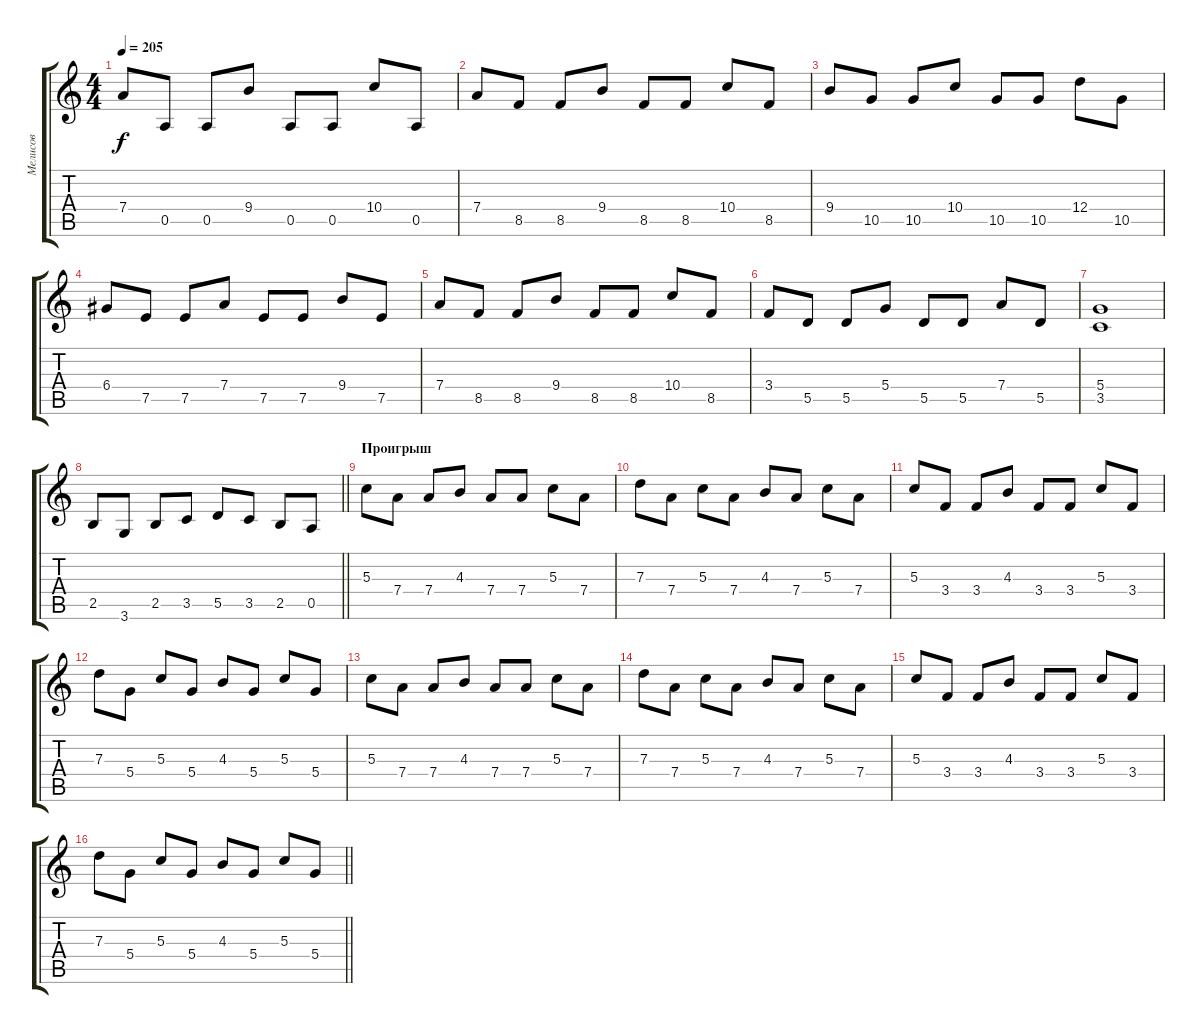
\track ("Мелисов" "Мелисов") {instrument overdrivenguitar}
\staff {score tabs}
\tuning (E4 B3 G3 D3 A2 E2) {hide}
\ts (4 4)
\tempo 205
\clef g2
\ks c
7.4.8{dy f} 0.5.8 0.5.8 9.4.8 0.5.8 0.5.8 10.4.8 0.5.8 |
7.4.8 8.5.8 8.5.8 9.4.8 8.5.8 8.5.8 10.4.8 8.5.8 |
9.4.8 10.5.8 10.5.8 10.4.8 10.5.8 10.5.8 12.4.8 10.5.8 |
6.4.8 7.5.8 7.5.8 7.4.8 7.5.8 7.5.8 9.4.8 7.5.8 |
7.4.8 8.5.8 8.5.8 9.4.8 8.5.8 8.5.8 10.4.8 8.5.8 |
3.4.8 5.5.8 5.5.8 5.4.8 5.5.8 5.5.8 7.4.8 5.5.8 |
(5.4 3.5).1 |
\barLineRight lightlight
2.5.8 3.6.8 2.5.8 3.5.8 5.5.8 3.5.8 2.5.8 0.5.8 |
\section ("" "Проигрыш")
5.3.8 7.4.8 7.4.8 4.3.8 7.4.8 7.4.8 5.3.8 7.4.8 |
7.3.8 7.4.8 5.3.8 7.4.8 4.3.8 7.4.8 5.3.8 7.4.8 |
5.3.8 3.4.8 3.4.8 4.3.8 3.4.8 3.4.8 5.3.8 3.4.8 |
7.3.8 5.4.8 5.3.8 5.4.8 4.3.8 5.4.8 5.3.8 5.4.8 |
5.3.8 7.4.8 7.4.8 4.3.8 7.4.8 7.4.8 5.3.8 7.4.8 |
7.3.8 7.4.8 5.3.8 7.4.8 4.3.8 7.4.8 5.3.8 7.4.8 |
5.3.8 3.4.8 3.4.8 4.3.8 3.4.8 3.4.8 5.3.8 3.4.8 |
\barLineRight lightlight
7.3.8 5.4.8 5.3.8 5.4.8 4.3.8 5.4.8 5.3.8 5.4.8
